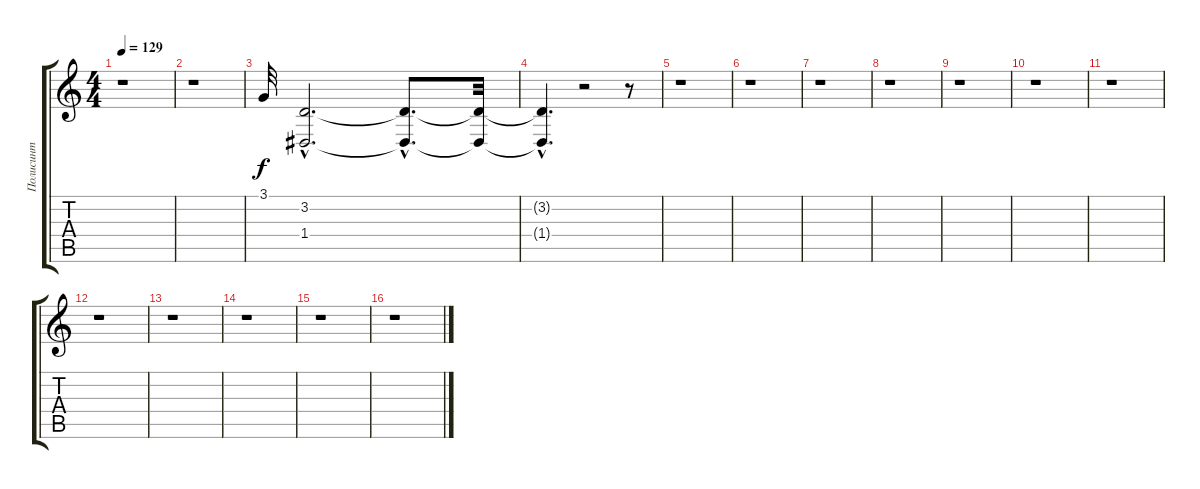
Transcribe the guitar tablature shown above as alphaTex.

\track ("Полисинт" "Полисинт") {instrument pad3polysynth}
\staff {score tabs}
\tuning (E4 B3 G3 D3 A2 E2) {hide}
\ts (4 4)
\tempo 129
\clef g2
\ks c
r.1{dy f instrument pad3polysynth} |
r.1 |
3.1.32 (3.2{hac} 1.4{hac}).2{d} (3.2{hac t} 1.4{hac t}).8{d} (3.2{t} 1.4{t}).32 |
(3.2{hac t} 1.4{hac t}).4{d} r.2 r.8 |
r.1 |
r.1 |
r.1 |
r.1 |
r.1 |
r.1 |
r.1 |
r.1 |
r.1 |
r.1 |
r.1 |
r.1
